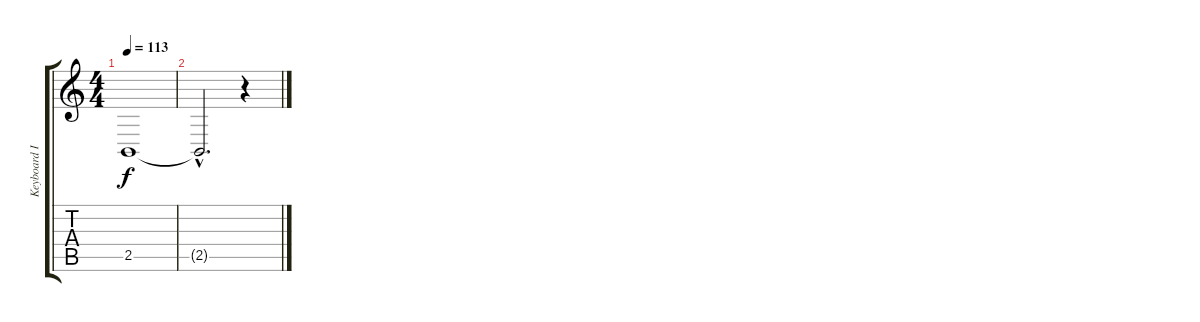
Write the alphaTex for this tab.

\track ("Keyboard II" "Keyboard I") {instrument stringensemble2}
\staff {score tabs}
\tuning (E4 B3 G3 D3 A2 E2) {hide}
\ts (4 4)
\tempo 113
\clef g2
\ks c
2.5{t}.1{dy f} |
2.5{hac t}.2{d} r.4
